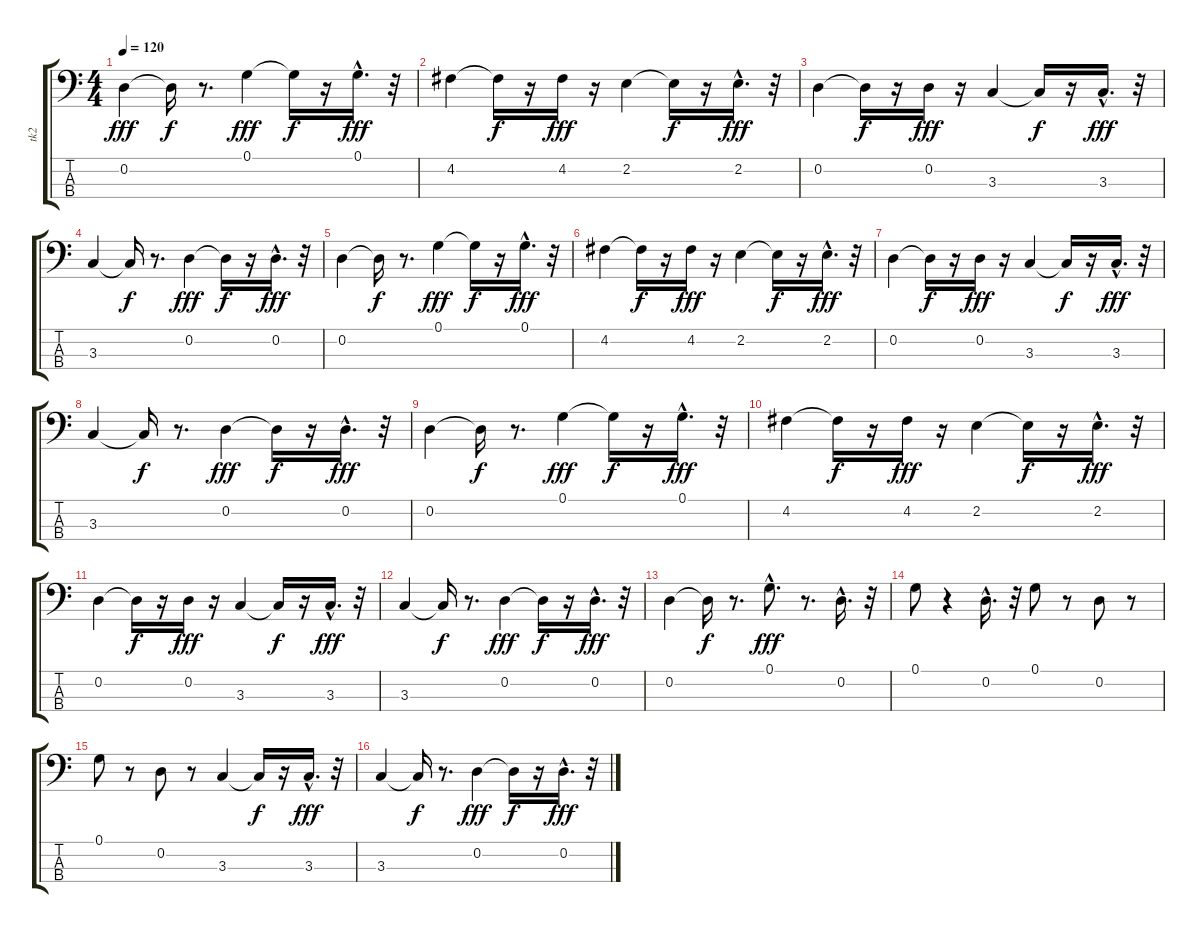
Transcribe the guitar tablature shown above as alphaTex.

\track ("tk2" "tk2") {instrument fretlessbass}
\staff {score tabs}
\tuning (G2 D2 A1 D1) {hide}
\ts (4 4)
\tempo 120
\clef f4
\ks c
0.2.4{dy fff} 0.2{t}.16{dy f} r.8{d} 0.1.4{dy fff} 0.1{t}.16{dy f} r.16 0.1{hac}.16{d dy fff} r.32 |
4.2.4 4.2{t}.16{dy f} r.16 4.2.16{dy fff} r.16 2.2.4 2.2{t}.16{dy f} r.16 2.2{hac}.16{d dy fff} r.32 |
0.2.4 0.2{t}.16{dy f} r.16 0.2.16{dy fff} r.16 3.3.4 3.3{t}.16{dy f} r.16 3.3{hac}.16{d dy fff} r.32 |
3.3.4 3.3{t}.16{dy f} r.8{d} 0.2.4{dy fff} 0.2{t}.16{dy f} r.16 0.2{hac}.16{d dy fff} r.32 |
0.2.4 0.2{t}.16{dy f} r.8{d} 0.1.4{dy fff} 0.1{t}.16{dy f} r.16 0.1{hac}.16{d dy fff} r.32 |
4.2.4 4.2{t}.16{dy f} r.16 4.2.16{dy fff} r.16 2.2.4 2.2{t}.16{dy f} r.16 2.2{hac}.16{d dy fff} r.32 |
0.2.4 0.2{t}.16{dy f} r.16 0.2.16{dy fff} r.16 3.3.4 3.3{t}.16{dy f} r.16 3.3{hac}.16{d dy fff} r.32 |
3.3.4 3.3{t}.16{dy f} r.8{d} 0.2.4{dy fff} 0.2{t}.16{dy f} r.16 0.2{hac}.16{d dy fff} r.32 |
0.2.4 0.2{t}.16{dy f} r.8{d} 0.1.4{dy fff} 0.1{t}.16{dy f} r.16 0.1{hac}.16{d dy fff} r.32 |
4.2.4 4.2{t}.16{dy f} r.16 4.2.16{dy fff} r.16 2.2.4 2.2{t}.16{dy f} r.16 2.2{hac}.16{d dy fff} r.32 |
0.2.4 0.2{t}.16{dy f} r.16 0.2.16{dy fff} r.16 3.3.4 3.3{t}.16{dy f} r.16 3.3{hac}.16{d dy fff} r.32 |
3.3.4 3.3{t}.16{dy f} r.8{d} 0.2.4{dy fff} 0.2{t}.16{dy f} r.16 0.2{hac}.16{d dy fff} r.32 |
0.2.4 0.2{t}.16{dy f} r.8{d} 0.1{hac}.8{d dy fff} r.8{d} 0.2{hac}.16{d} r.32 |
0.1.8 r.4 0.2{hac}.16{d} r.32 0.1.8 r.8 0.2.8 r.8 |
0.1.8 r.8 0.2.8 r.8 3.3.4 3.3{t}.16{dy f} r.16 3.3{hac}.16{d dy fff} r.32 |
3.3.4 3.3{t}.16{dy f} r.8{d} 0.2.4{dy fff} 0.2{t}.16{dy f} r.16 0.2{hac}.16{d dy fff} r.32
